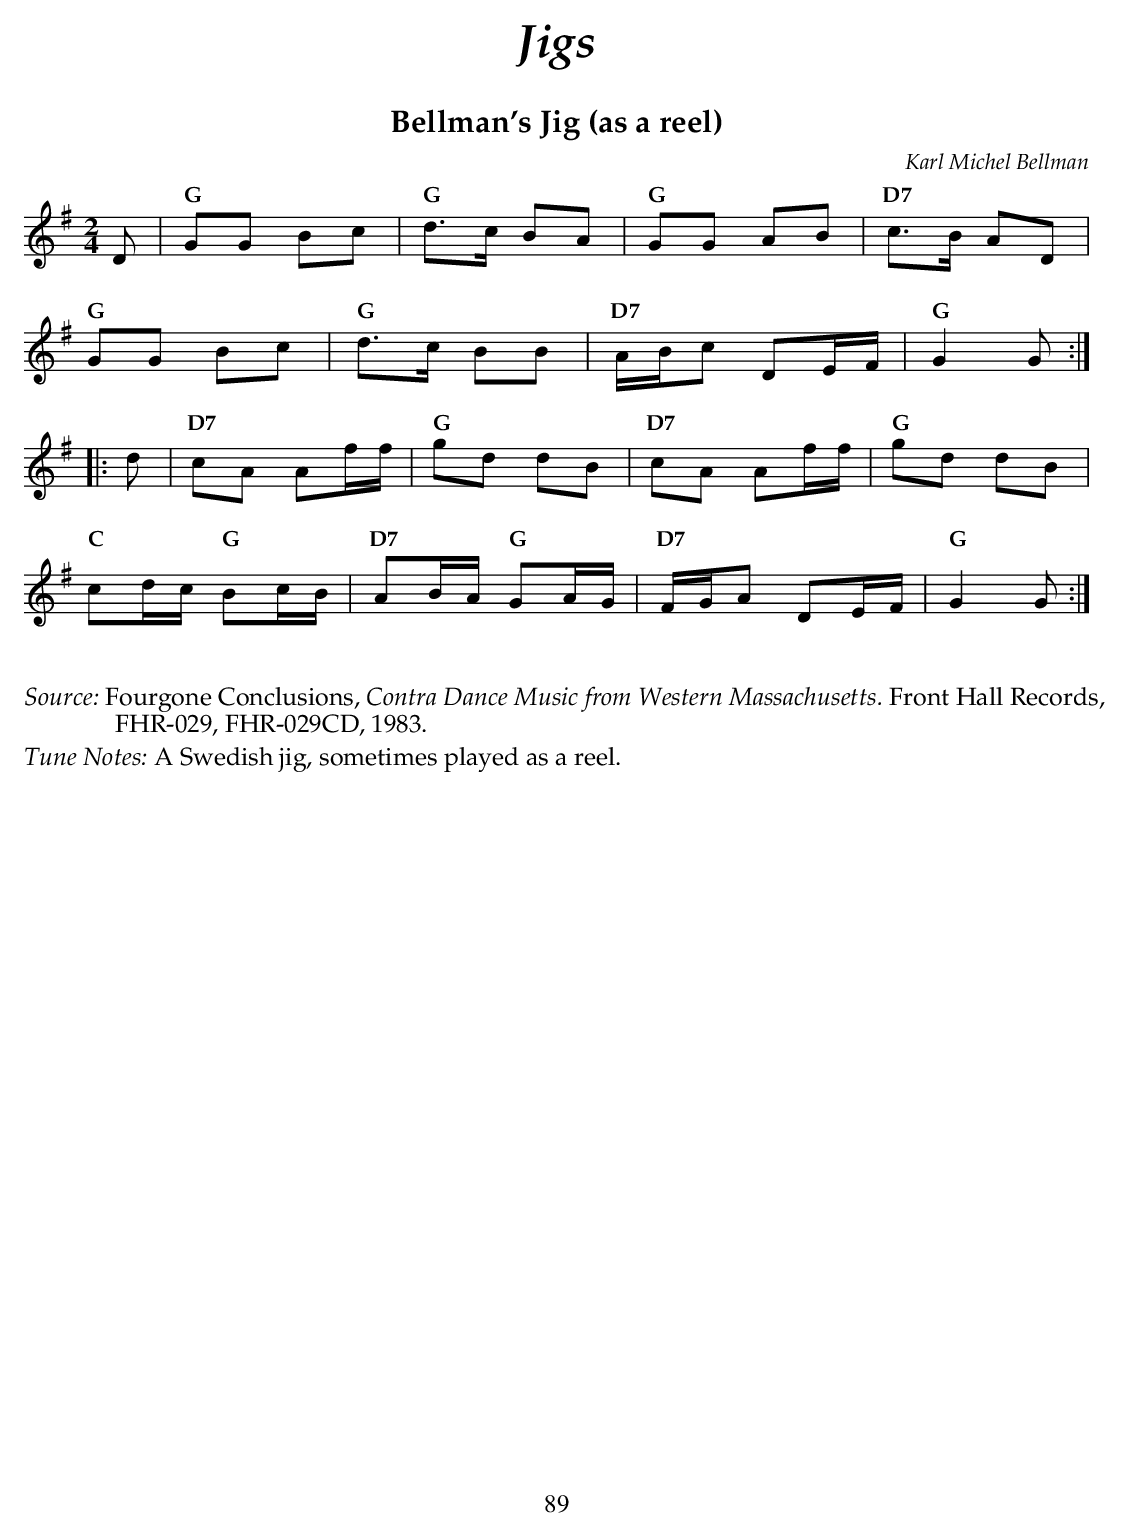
X:1
T:Bellman's Jig (as a reel)
C:Karl Michel Bellman
M:2/4
L:1/8
K:G
  D |\
"G"  GG Bc | "G"  d>c BA |\
"G"  GG AB | "D7" c>B AD |
"G"  GG Bc | "G"  d>c BB |\
"D7" A/2B/2c     DE/2F/2 |\
"G"  G2 G :|
|:d |\
"D7" cA Af/2f/2 | "G" gd dB |\
"D7" cA Af/2f/2 | "G" gd dB |
"C"  cd/2c/2 "G" Bc/2B/2    |\
"D7" AB/2A/2 "G" GA/2G/2    |\
"D7" F/2G/2A     DE/2F/2    |\
"G"  G2 G :|
